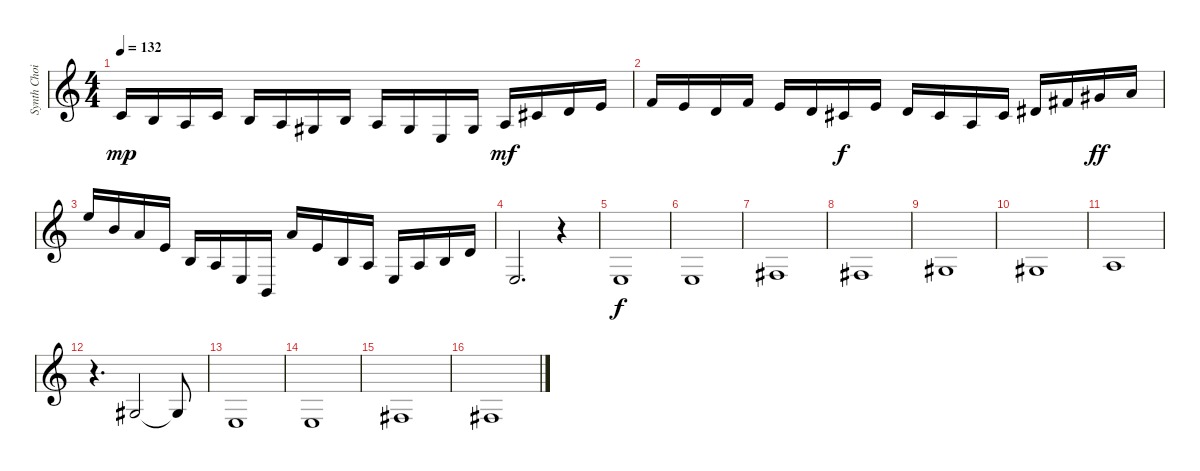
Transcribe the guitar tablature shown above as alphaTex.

\track ("Synth Choir Voice 3" "Synth Choi") {instrument choiraahs}
\staff {score}
\tuning (E4 B3 G3 D3 A2 E2 B1) {hide}
\ts (4 4)
\tempo 132
\clef g2
\ks c
1.2.16{dy mp} 0.2.16 2.3.16 1.2.16 0.2.16 2.3.16 1.3.16 0.2.16 2.3.16 1.3.16 2.4.16 1.3.16 2.3.16{dy mf} 2.2.16 3.2.16 0.1.16 |
1.1.16 0.1.16 3.2.16 1.1.16 0.1.16 3.2.16 2.2.16{dy f} 0.1.16 3.2.16 2.2.16 2.3.16 2.2.16 4.2.16 2.1.16 4.1.16{dy ff} 5.1.16 |
12.1.16 12.2.16 10.2.16 9.3.16 9.4.16 7.4.16 7.5.16 7.6.16 5.1.16 5.2.16 4.3.16 2.3.16 2.4.16 2.3.16 0.2.16 3.2.16 |
2.4.2{d} r.4 |
2.4.1{dy f} |
2.4.1 |
4.4.1 |
4.4.1 |
1.3.1 |
1.3.1 |
2.3.1 |
r.4{d} 1.3.2 1.3{t}.8 |
2.4.1 |
2.4.1 |
4.4.1 |
4.4.1
